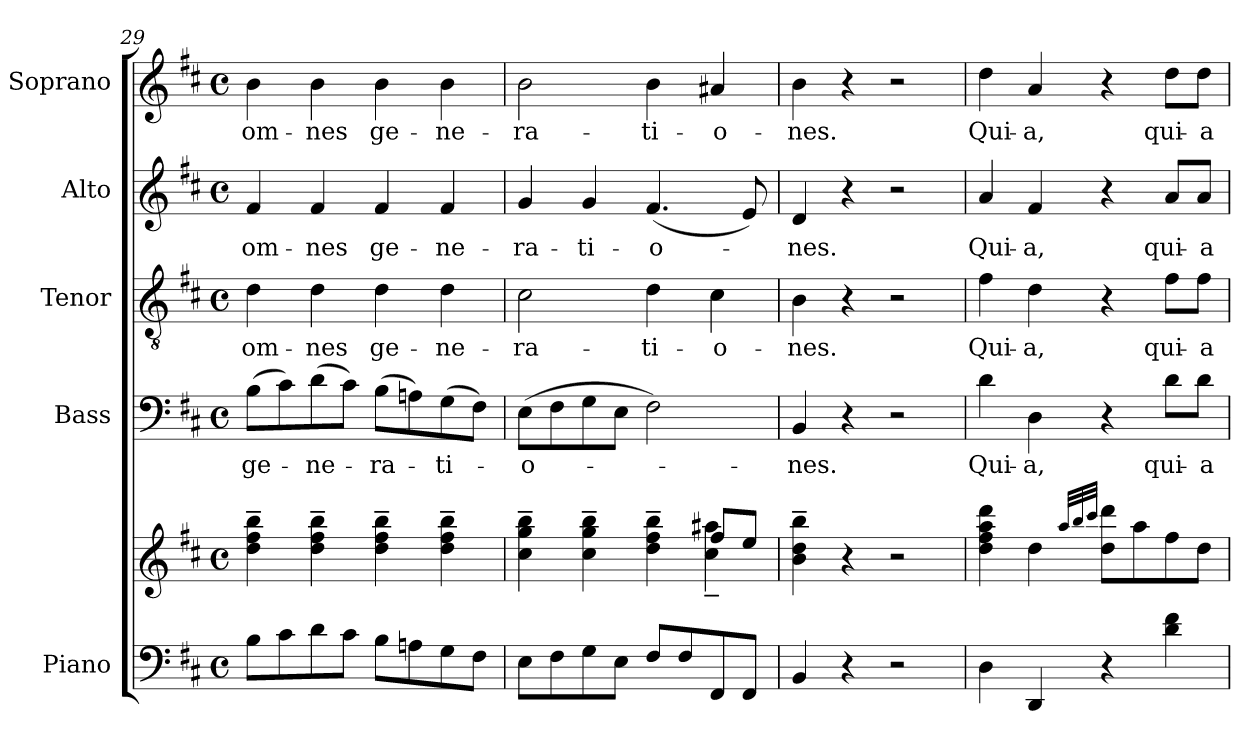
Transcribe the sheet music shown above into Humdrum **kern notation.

**kern	**kern	**kern	**text	**kern	**text	**kern	**text	**kern	**text
*part5	*part5	*part4	*part4	*part3	*part3	*part2	*part2	*part1	*part1
*staff6	*staff5	*staff4	*staff4	*staff3	*staff3	*staff2	*staff2	*staff1	*staff1
*I"Piano	*	*I"Bass	*	*I"Tenor	*	*I"Alto	*	*I"Soprano	*
*I'Pno.	*	*I'B.	*	*I'T.	*	*I'A.	*	*I'S.	*
*clefF4	*clefG2	*clefF4	*	*clefGv2	*	*clefG2	*	*clefG2	*
*	*	*	*	*ITrd7c12	*	*	*	*	*
*k[f#c#]	*k[f#c#]	*k[f#c#]	*	*k[f#c#]	*	*k[f#c#]	*	*k[f#c#]	*
*D:	*D:	*D:	*	*D:	*	*D:	*	*D:	*
*M4/4	*M4/4	*M4/4	*	*M4/4	*	*M4/4	*	*M4/4	*
*met(c)	*met(c)	*met(c)	*	*met(c)	*	*met(c)	*	*met(c)	*
=29	=29	=29	=29	=29	=29	=29	=29	=29	=29
!	!	!	!LO:LY:b:color=#000000	!	!	!	!	!	!
!	!	!	!	!	!LO:LY:b:color=#000000	!	!	!	!
!	!	!	!	!	!	!	!LO:LY:b:color=#000000	!	!
!	!	!	!	!	!	!	!	!	!LO:LY:b:color=#000000
8Bi\L	4ddi\~ 4ff#i~ 4bbi~	(8Bi\L	ge-	4Di\	om-	4f#i/	om-	4bi\	om-
8c#i\	.	8c#i\)	.	.	.	.	.	.	.
!	!	!	!LO:LY:b:color=#000000	!	!	!	!	!	!
!	!	!	!	!	!LO:LY:b:color=#000000	!	!	!	!
!	!	!	!	!	!	!	!LO:LY:b:color=#000000	!	!
!	!	!	!	!	!	!	!	!	!LO:LY:b:color=#000000
8di\	4ddi\~ 4ff#i~ 4bbi~	(8di\	-ne-	4Di\	-nes	4f#i/	-nes	4bi\	-nes
8c#i\J	.	8c#i\J)	.	.	.	.	.	.	.
!	!	!	!LO:LY:b:color=#000000	!	!	!	!	!	!
!	!	!	!	!	!LO:LY:b:color=#000000	!	!	!	!
!	!	!	!	!	!	!	!LO:LY:b:color=#000000	!	!
!	!	!	!	!	!	!	!	!	!LO:LY:b:color=#000000
8Bi\L	4ddi\~ 4ff#i~ 4bbi~	(8Bi\L	-ra-	4Di\	ge-	4f#i/	ge-	4bi\	ge-
8Ani\	.	8Ani\)	.	.	.	.	.	.	.
!	!	!	!LO:LY:b:color=#000000	!	!	!	!	!	!
!	!	!	!	!	!LO:LY:b:color=#000000	!	!	!	!
!	!	!	!	!	!	!	!LO:LY:b:color=#000000	!	!
!	!	!	!	!	!	!	!	!	!LO:LY:b:color=#000000
8Gi\	4ddi\~ 4ff#i~ 4bbi~	(8Gi\	-ti-	4Di\	-ne-	4f#i/	-ne-	4bi\	-ne-
8F#i\J	.	8F#i\J)	.	.	.	.	.	.	.
!!LO:LB:g=z
=30	=30	=30	=30	=30	=30	=30	=30	=30	=30
*	*^	*	*	*	*	*	*	*	*
!	!	!	!	!LO:LY:b:color=#000000	!	!	!	!	!	!
!	!	!	!	!	!	!LO:LY:b:color=#000000	!	!	!	!
!	!	!	!	!	!	!	!	!LO:LY:b:color=#000000	!	!
!	!	!	!	!	!	!	!	!	!	!LO:LY:b:color=#000000
8Ei\L	4cc#i\~ 4ggi~ 4bbi~	2ryy	(8Ei\L	-o-	2C#i\	-ra-	4gi/	-ra-	2bi\	-ra-
8F#i\	.	.	8F#i\	.	.	.	.	.	.	.
!	!	!	!	!	!	!	!	!LO:LY:b:color=#000000	!	!
8Gi\	4cc#i\~ 4ggi~ 4bbi~	.	8Gi\	.	.	.	4gi/	-ti-	.	.
8Ei\J	.	.	8Ei\J	.	.	.	.	.	.	.
!	!	!	!	!	!	!LO:LY:b:color=#000000	!	!	!	!
!	!	!	!	!	!	!	!	!LO:LY:b:color=#000000	!	!
!	!	!	!	!	!	!	!	!	!	!LO:LY:b:color=#000000
8F#i/L	4ddi\~ 4ff#i~ 4bbi~	4ryy	2F#i\)	.	4Di\	-ti-	(4.f#i/	-o-	4bi\	-ti-
8F#i/	.	.	.	.	.	.	.	.	.	.
!	!	!	!	!	!	!LO:LY:b:color=#000000	!	!	!	!
!	!	!	!	!	!	!	!	!	!	!LO:LY:b:color=#000000
8FF#i/	8ff#i/L	4cc#i\~ 4aa#Xi~	.	.	4C#i\	-o-	.	.	4a#Xi/	-o-
8FF#i/J	8eei/J	.	.	.	.	.	8ei/)	.	.	.
*	*v	*v	*	*	*	*	*	*	*	*
=31	=31	=31	=31	=31	=31	=31	=31	=31	=31
!	!	!	!LO:LY:b:color=#000000	!	!	!	!	!	!
!	!	!	!	!	!LO:LY:b:color=#000000	!	!	!	!
!	!	!	!	!	!	!	!LO:LY:b:color=#000000	!	!
!	!	!	!	!	!	!	!	!	!LO:LY:b:color=#000000
4BBi/	4bi\~ 4ddi~ 4bbi~	4BBi/	-nes.	4BBi\	-nes.	4di/	-nes.	4bi\	-nes.
4r	4r	4r	.	4r	.	4r	.	4r	.
2r	2r	2r	.	2r	.	2r	.	2r	.
=32	=32	=32	=32	=32	=32	=32	=32	=32	=32
!	!	!	!LO:LY:b:color=#000000	!	!	!	!	!	!
!	!	!	!	!	!LO:LY:b:color=#000000	!	!	!	!
!	!	!	!	!	!	!	!LO:LY:b:color=#000000	!	!
!	!	!	!	!	!	!	!	!	!LO:LY:b:color=#000000
4Di\	4ddi\ 4ff#i 4aai 4dddi	4di\	Qui-	4F#i\	Qui-	4ai/	Qui-	4ddi\	Qui-
!	!	!	!LO:LY:b:color=#000000	!	!	!	!	!	!
!	!	!	!	!	!LO:LY:b:color=#000000	!	!	!	!
!	!	!	!	!	!	!	!LO:LY:b:color=#000000	!	!
!	!	!	!	!	!	!	!	!	!LO:LY:b:color=#000000
4DDi/	4ddi\	4Di\	-a,	4Di\	-a,	4f#i/	-a,	4ai/	-a,
.	32qaai/LLL	.	.	.	.	.	.	.	.
.	32qbbi/	.	.	.	.	.	.	.	.
.	32qccc#i/JJJ	.	.	.	.	.	.	.	.
4r	8ddi\ 8dddiL	4r	.	4r	.	4r	.	4r	.
.	8aai\	.	.	.	.	.	.	.	.
!	!	!	!LO:LY:b:color=#000000	!	!	!	!	!	!
!	!	!	!	!	!LO:LY:b:color=#000000	!	!	!	!
!	!	!	!	!	!	!	!LO:LY:b:color=#000000	!	!
!	!	!	!	!	!	!	!	!	!LO:LY:b:color=#000000
4di\ 4f#i	8ff#i\	8di\L	qui-	8F#i\L	qui-	8ai/L	qui-	8ddi\L	qui-
!	!	!	!LO:LY:b:color=#000000	!	!	!	!	!	!
!	!	!	!	!	!LO:LY:b:color=#000000	!	!	!	!
!	!	!	!	!	!	!	!LO:LY:b:color=#000000	!	!
!	!	!	!	!	!	!	!	!	!LO:LY:b:color=#000000
.	8ddi\J	8di\J	-a	8F#i\J	-a	8ai/J	-a	8ddi\J	-a
=	=	=	=	=	=	=	=	=	=
*-	*-	*-	*-	*-	*-	*-	*-	*-	*-
